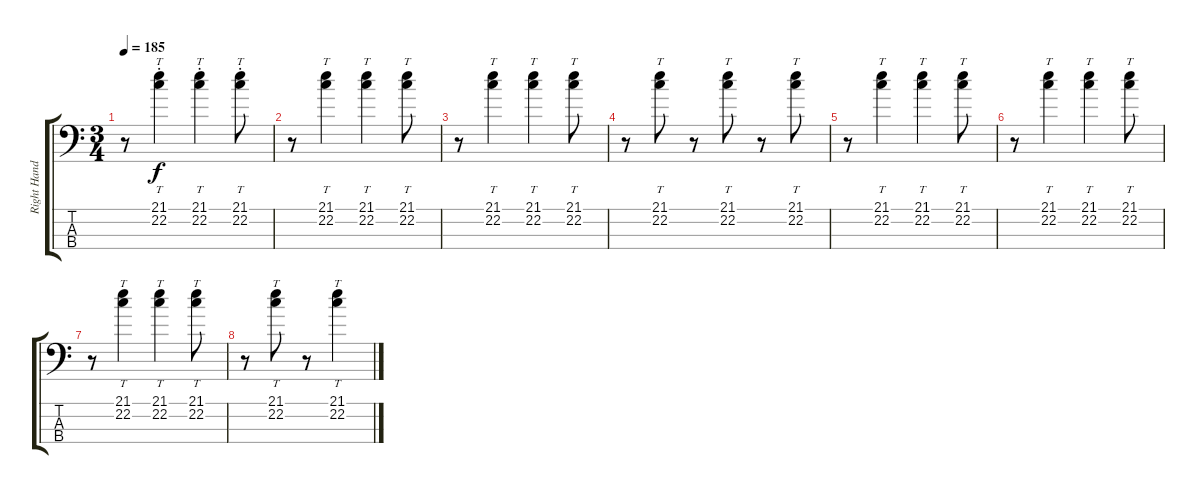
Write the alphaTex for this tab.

\track ("Right Hand Line" "Right Hand") {instrument electricbassfinger}
\staff {score tabs}
\tuning (G2 D2 A1 E1) {hide}
\ts (3 4)
\tempo 185
\clef f4
\ks c
r.8{dy f} (21.1{st} 22.2{st}).4{tt} (21.1{st} 22.2{st}).4{tt} (21.1{st} 22.2{st}).8{tt} |
r.8 (21.1 22.2).4{tt} (21.1 22.2).4{tt} (21.1 22.2).8{tt} |
r.8 (21.1 22.2).4{tt} (21.1 22.2).4{tt} (21.1 22.2).8{tt} |
r.8 (21.1 22.2).8{tt} r.8 (21.1 22.2).8{tt} r.8 (21.1 22.2).8{tt} |
r.8 (21.1 22.2).4{tt} (21.1 22.2).4{tt} (21.1 22.2).8{tt} |
r.8 (21.1 22.2).4{tt} (21.1 22.2).4{tt} (21.1 22.2).8{tt} |
r.8 (21.1 22.2).4{tt} (21.1 22.2).4{tt} (21.1 22.2).8{tt} |
r.8 (21.1 22.2).8{tt} r.8 (21.1 22.2).4{tt}
